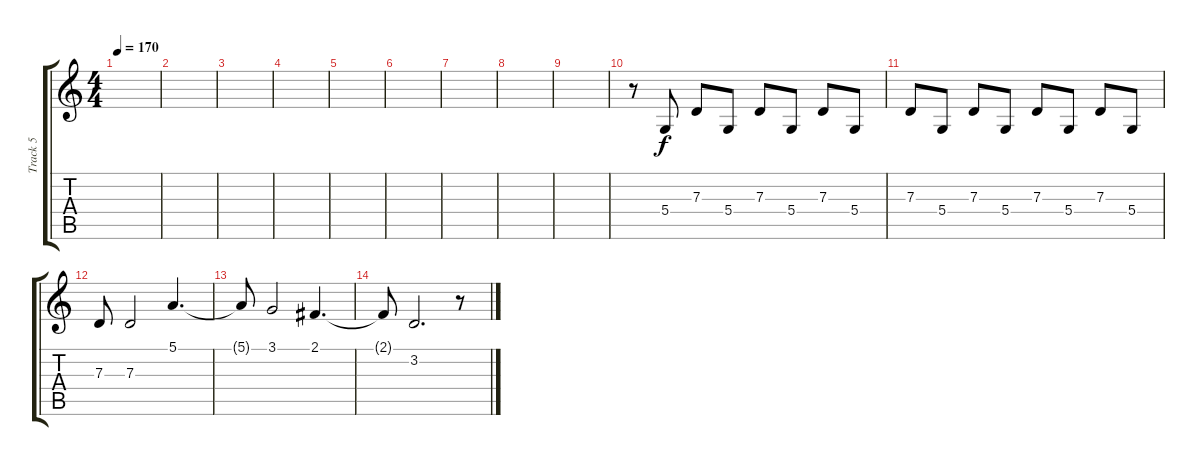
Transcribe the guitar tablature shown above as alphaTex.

\track ("Track 5" "Track 5") {instrument lead2sawtooth}
\staff {score tabs}
\tuning (E4 B3 G3 D3 A2 E2) {hide}
\ts (4 4)
\tempo 170
\clef g2
\ks c
|
|
|
|
|
|
|
|
|
r.8 5.4.8 7.3.8 5.4.8 7.3.8 5.4.8 7.3.8 5.4.8 |
7.3.8 5.4.8 7.3.8 5.4.8 7.3.8 5.4.8 7.3.8 5.4.8 |
7.3.8 7.3.2 5.1.4{d} |
5.1{t}.8 3.1.2 2.1.4{d} |
2.1{t}.8 3.2.2{d} r.8
